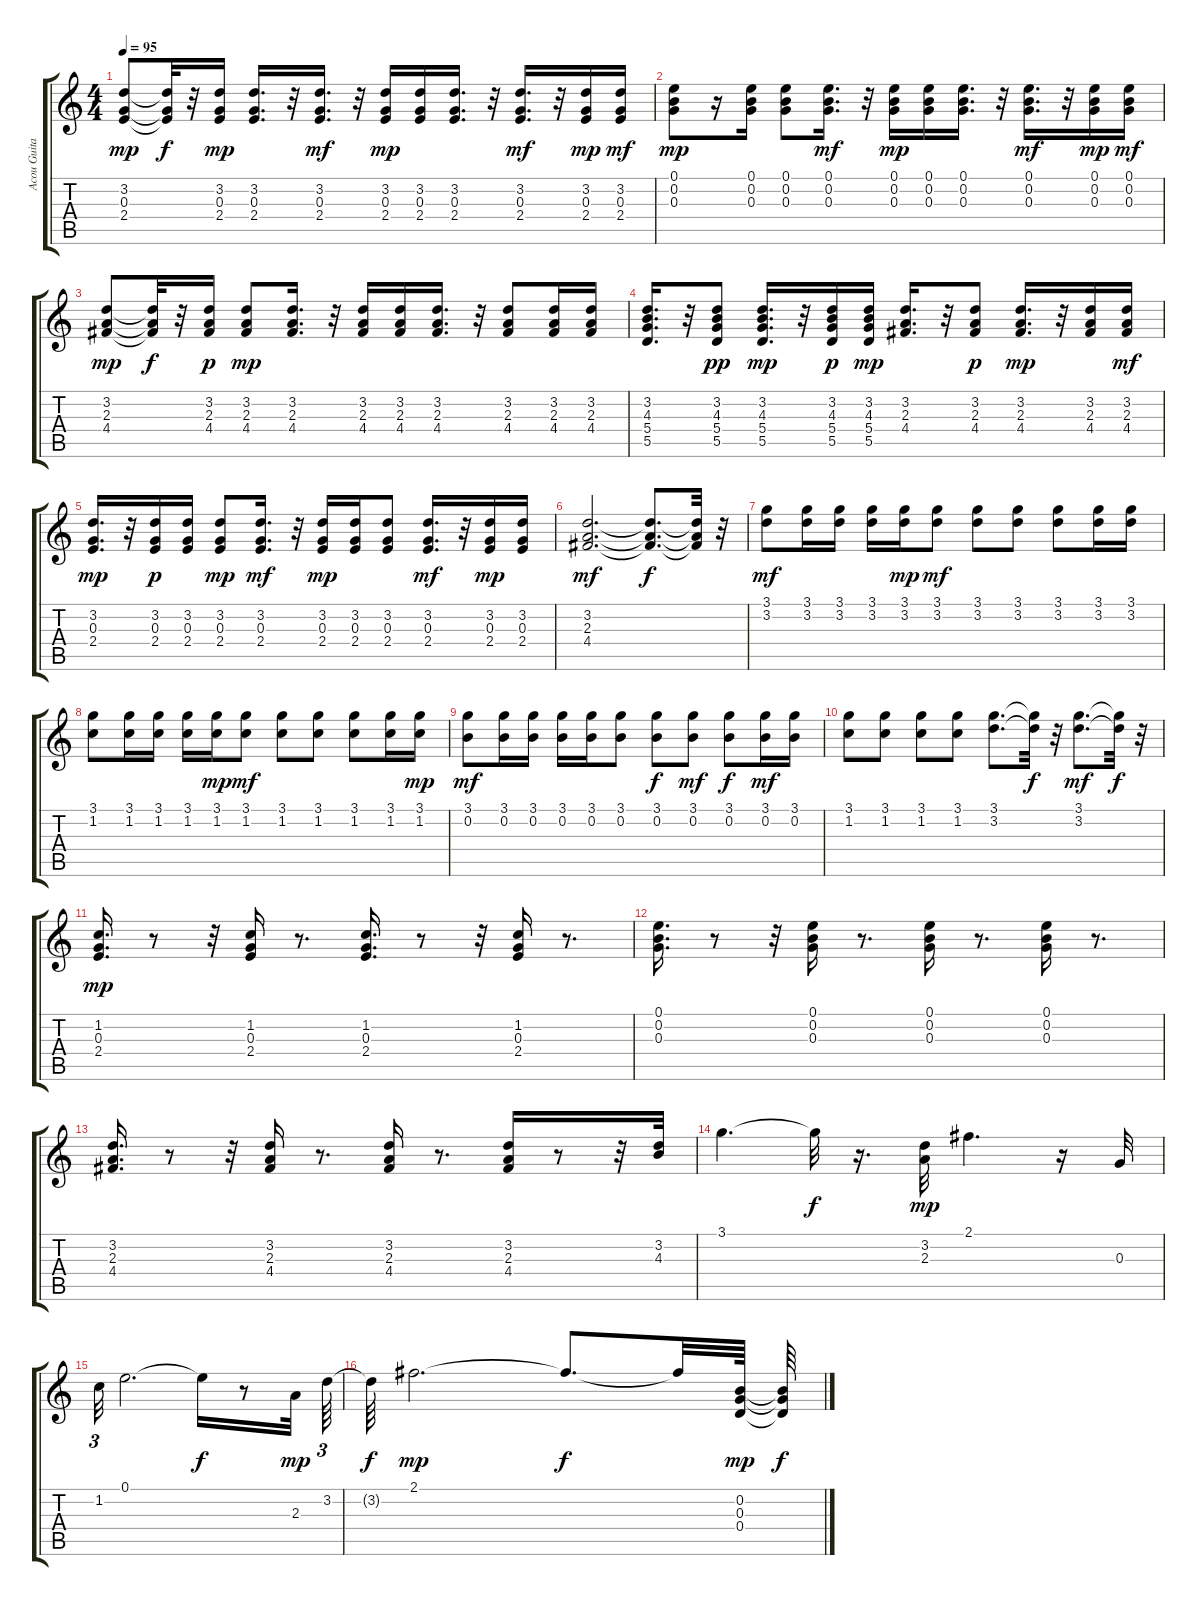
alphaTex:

\track ("Acou Guitar" "Acou Guita") {instrument acousticguitarsteel}
\staff {score tabs}
\tuning (E4 B3 G3 D3 A2 E2) {hide}
\ts (4 4)
\tempo 95
\clef g2
\ks c
(3.2 0.3 2.4).8{dy mp} (3.2{t} 0.3{t} 2.4{t}).32{dy f} r.32 (3.2 0.3 2.4).16{dy mp} (3.2 0.3 2.4).16{d} r.32 (3.2 0.3 2.4).16{d dy mf} r.32 (3.2 0.3 2.4).16{dy mp} (3.2 0.3 2.4).16 (3.2 0.3 2.4).16{d} r.32 (3.2 0.3 2.4).16{d dy mf} r.32 (3.2 0.3 2.4).16{dy mp} (3.2 0.3 2.4).16{dy mf} |
(0.1 0.2 0.3).8{dy mp} r.16 (0.1 0.2 0.3).16 (0.1 0.2 0.3).8 (0.1 0.2 0.3).16{d dy mf} r.32 (0.1 0.2 0.3).16{dy mp} (0.1 0.2 0.3).16 (0.1 0.2 0.3).16{d} r.32 (0.1 0.2 0.3).16{d dy mf} r.32 (0.1 0.2 0.3).16{dy mp} (0.1 0.2 0.3).16{dy mf} |
(3.2 2.3 4.4).8{dy mp} (3.2{t} 2.3{t} 4.4{t}).32{dy f} r.32 (3.2 2.3 4.4).16{dy p} (3.2 2.3 4.4).8{dy mp} (3.2 2.3 4.4).16{d} r.32 (3.2 2.3 4.4).16 (3.2 2.3 4.4).16 (3.2 2.3 4.4).16{d} r.32 (3.2 2.3 4.4).8 (3.2 2.3 4.4).16 (3.2 2.3 4.4).16 |
(3.2 4.3 5.4 5.5).16{d} r.32 (3.2 4.3 5.4 5.5).8{dy pp} (3.2 4.3 5.4 5.5).16{d dy mp} r.32 (3.2 4.3 5.4 5.5).16{dy p} (3.2 4.3 5.4 5.5).16{dy mp} (3.2 2.3 4.4).16{d} r.32 (3.2 2.3 4.4).8{dy p} (3.2 2.3 4.4).16{d dy mp} r.32 (3.2 2.3 4.4).16 (3.2 2.3 4.4).16{dy mf} |
(3.2 0.3 2.4).16{d dy mp} r.32 (3.2 0.3 2.4).16{dy p} (3.2 0.3 2.4).16 (3.2 0.3 2.4).8{dy mp} (3.2 0.3 2.4).16{d dy mf} r.32 (3.2 0.3 2.4).16{dy mp} (3.2 0.3 2.4).16 (3.2 0.3 2.4).8 (3.2 0.3 2.4).16{d dy mf} r.32 (3.2 0.3 2.4).16{dy mp} (3.2 0.3 2.4).16 |
(3.2 2.3 4.4).2{d dy mf} (3.2{t} 2.3{t} 4.4{t}).8{d dy f} (3.2{t} 2.3{t} 4.4{t}).32 r.32 |
(3.1 3.2).8{dy mf} (3.1 3.2).16 (3.1 3.2).16 (3.1 3.2).16 (3.1 3.2).16{dy mp} (3.1 3.2).8{dy mf} (3.1 3.2).8 (3.1 3.2).8 (3.1 3.2).8 (3.1 3.2).16 (3.1 3.2).16 |
(3.1 1.2).8 (3.1 1.2).16 (3.1 1.2).16 (3.1 1.2).16 (3.1 1.2).16{dy mp} (3.1 1.2).8{dy mf} (3.1 1.2).8 (3.1 1.2).8 (3.1 1.2).8 (3.1 1.2).16 (3.1 1.2).16{dy mp} |
(3.1 0.2).8{dy mf} (3.1 0.2).16 (3.1 0.2).16 (3.1 0.2).16 (3.1 0.2).16 (3.1 0.2).8 (3.1 0.2).8{dy f} (3.1 0.2).8{dy mf} (3.1 0.2).8{dy f} (3.1 0.2).16{dy mf} (3.1 0.2).16 |
(3.1 1.2).8 (3.1 1.2).8 (3.1 1.2).8 (3.1 1.2).8 (3.1 3.2).8{d} (3.1{t} 3.2{t}).32{dy f} r.32 (3.1 3.2).8{d dy mf} (3.1{t} 3.2{t}).32{dy f} r.32 |
(1.2 0.3 2.4).16{d dy mp} r.8 r.32 (1.2 0.3 2.4).16 r.8{d} (1.2 0.3 2.4).16{d} r.8 r.32 (1.2 0.3 2.4).16 r.8{d} |
(0.1 0.2 0.3).16{d} r.8 r.32 (0.1 0.2 0.3).16 r.8{d} (0.1 0.2 0.3).16 r.8{d} (0.1 0.2 0.3).16 r.8{d} |
(3.2 2.3 4.4).16{d} r.8 r.32 (3.2 2.3 4.4).16 r.8{d} (3.2 2.3 4.4).16 r.8{d} (3.2 2.3 4.4).16 r.8 r.32 (3.2 4.3).32 |
3.1.4{d} 3.1{t}.32{dy f} r.16{d} (3.2 2.3).32{dy mp} 2.1.4{d} r.16 0.3.32 |
1.2.32{tu (3 2)} 0.1.2{d} 0.1{t}.16{dy f} r.8 2.3.32{dy mp} 3.2.64{tu (3 2)} |
3.2{t}.64{dy f} 2.1.2{d dy mp} 2.1{t}.8{d dy f} 2.1{t}.32 (0.2 0.3 0.4).64{dy mp} (0.2{t} 0.3{t} 0.4{t}).64{dy f}
